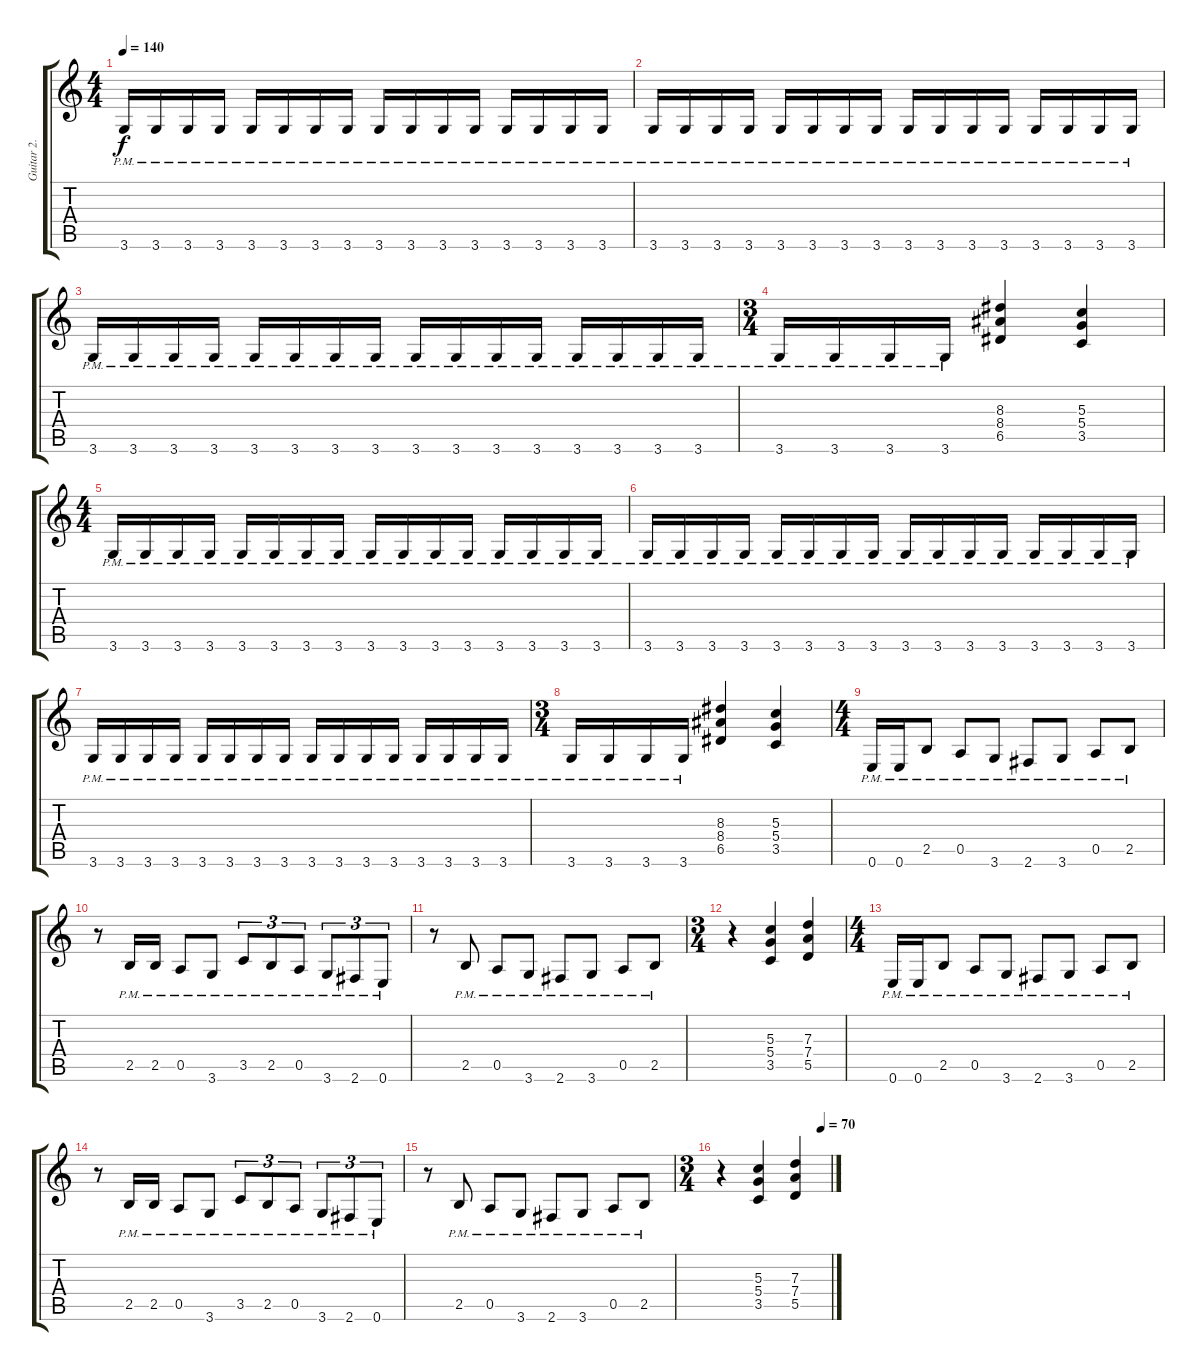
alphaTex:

\track ("Guitar 2." "Guitar 2.") {instrument distortionguitar}
\staff {score tabs}
\tuning (E4 B3 G3 D3 A2 E2) {hide}
\ts (4 4)
\tempo 140
\clef g2
\ks c
3.6{pm}.16{dy f} 3.6{pm}.16 3.6{pm}.16 3.6{pm}.16 3.6{pm}.16 3.6{pm}.16 3.6{pm}.16 3.6{pm}.16 3.6{pm}.16 3.6{pm}.16 3.6{pm}.16 3.6{pm}.16 3.6{pm}.16 3.6{pm}.16 3.6{pm}.16 3.6{pm}.16 |
3.6{pm}.16 3.6{pm}.16 3.6{pm}.16 3.6{pm}.16 3.6{pm}.16 3.6{pm}.16 3.6{pm}.16 3.6{pm}.16 3.6{pm}.16 3.6{pm}.16 3.6{pm}.16 3.6{pm}.16 3.6{pm}.16 3.6{pm}.16 3.6{pm}.16 3.6{pm}.16 |
3.6{pm}.16 3.6{pm}.16 3.6{pm}.16 3.6{pm}.16 3.6{pm}.16 3.6{pm}.16 3.6{pm}.16 3.6{pm}.16 3.6{pm}.16 3.6{pm}.16 3.6{pm}.16 3.6{pm}.16 3.6{pm}.16 3.6{pm}.16 3.6{pm}.16 3.6{pm}.16 |
\ts (3 4)
3.6{pm}.16 3.6{pm}.16 3.6{pm}.16 3.6{pm}.16 (8.3 8.4 6.5).4 (5.3 5.4 3.5).4 |
\ts (4 4)
3.6{pm}.16 3.6{pm}.16 3.6{pm}.16 3.6{pm}.16 3.6{pm}.16 3.6{pm}.16 3.6{pm}.16 3.6{pm}.16 3.6{pm}.16 3.6{pm}.16 3.6{pm}.16 3.6{pm}.16 3.6{pm}.16 3.6{pm}.16 3.6{pm}.16 3.6{pm}.16 |
3.6{pm}.16 3.6{pm}.16 3.6{pm}.16 3.6{pm}.16 3.6{pm}.16 3.6{pm}.16 3.6{pm}.16 3.6{pm}.16 3.6{pm}.16 3.6{pm}.16 3.6{pm}.16 3.6{pm}.16 3.6{pm}.16 3.6{pm}.16 3.6{pm}.16 3.6{pm}.16 |
3.6{pm}.16 3.6{pm}.16 3.6{pm}.16 3.6{pm}.16 3.6{pm}.16 3.6{pm}.16 3.6{pm}.16 3.6{pm}.16 3.6{pm}.16 3.6{pm}.16 3.6{pm}.16 3.6{pm}.16 3.6{pm}.16 3.6{pm}.16 3.6{pm}.16 3.6{pm}.16 |
\ts (3 4)
3.6{pm}.16 3.6{pm}.16 3.6{pm}.16 3.6{pm}.16 (8.3 8.4 6.5).4 (5.3 5.4 3.5).4 |
\ts (4 4)
0.6{pm}.16 0.6{pm}.16 2.5{pm}.8 0.5{pm}.8 3.6{pm}.8 2.6{pm}.8 3.6{pm}.8 0.5{pm}.8 2.5{pm}.8 |
r.8 2.5{pm}.16 2.5{pm}.16 0.5{pm}.8 3.6{pm}.8 3.5{pm}.8{tu (3 2)} 2.5{pm}.8{tu (3 2)} 0.5{pm}.8{tu (3 2)} 3.6{pm}.8{tu (3 2)} 2.6{pm}.8{tu (3 2)} 0.6{pm}.8{tu (3 2)} |
r.8 2.5{pm}.8 0.5{pm}.8 3.6{pm}.8 2.6{pm}.8 3.6{pm}.8 0.5{pm}.8 2.5{pm}.8 |
\ts (3 4)
r.4 (5.3 5.4 3.5).4 (7.3 7.4 5.5).4 |
\ts (4 4)
0.6{pm}.16 0.6{pm}.16 2.5{pm}.8 0.5{pm}.8 3.6{pm}.8 2.6{pm}.8 3.6{pm}.8 0.5{pm}.8 2.5{pm}.8 |
r.8 2.5{pm}.16 2.5{pm}.16 0.5{pm}.8 3.6{pm}.8 3.5{pm}.8{tu (3 2)} 2.5{pm}.8{tu (3 2)} 0.5{pm}.8{tu (3 2)} 3.6{pm}.8{tu (3 2)} 2.6{pm}.8{tu (3 2)} 0.6{pm}.8{tu (3 2)} |
r.8 2.5{pm}.8 0.5{pm}.8 3.6{pm}.8 2.6{pm}.8 3.6{pm}.8 0.5{pm}.8 2.5{pm}.8 |
\ts (3 4)
\tempo (70 0.9166666666666666)
r.4 (5.3 5.4 3.5).4 (7.3 7.4 5.5).4
